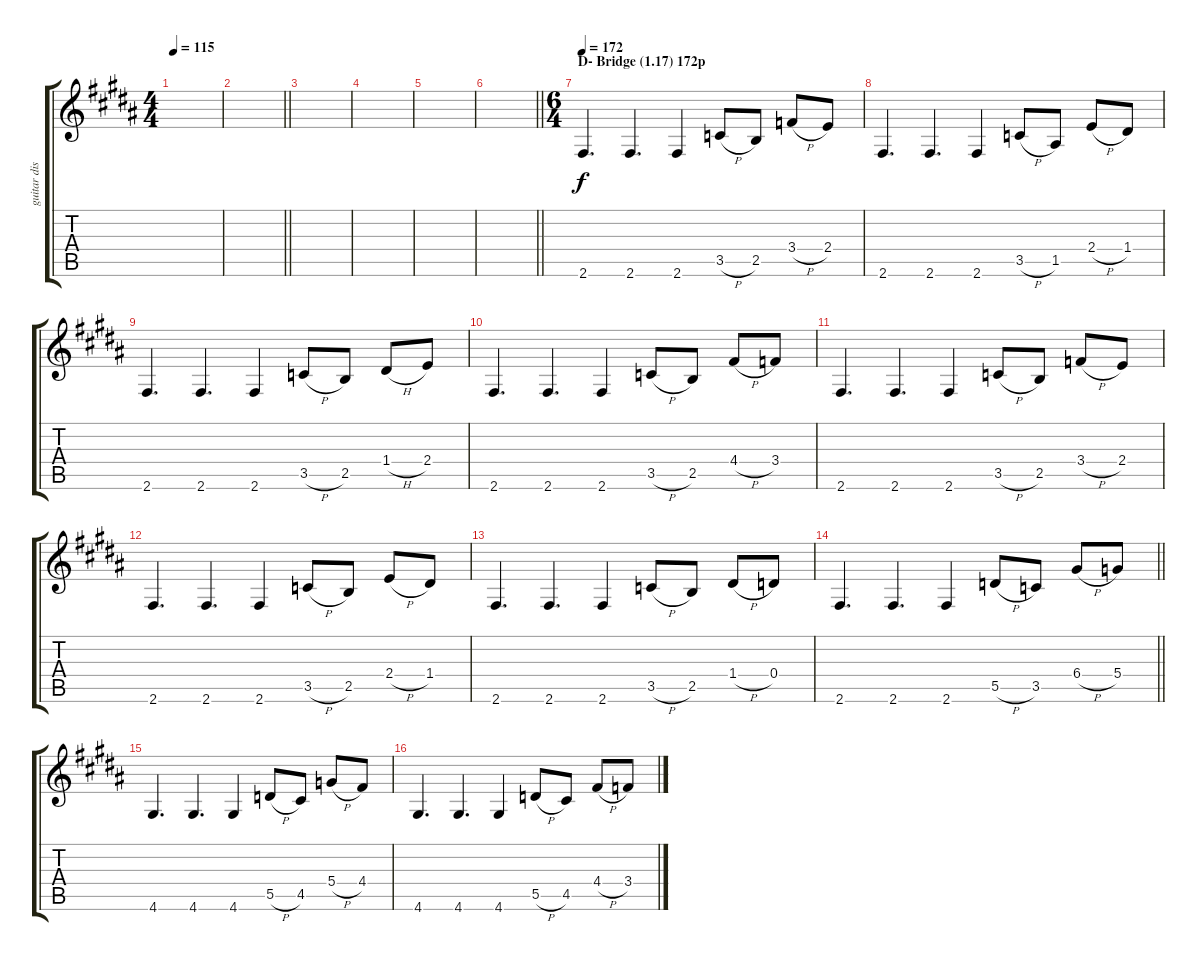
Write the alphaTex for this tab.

\track ("guitar dist" "guitar dis") {instrument distortionguitar}
\staff {score tabs}
\tuning (E4 B3 G3 D3 A2 E2) {hide}
\ts (4 4)
\tempo 115
\clef g2
\ks b
|
\barLineRight lightlight
\ks g#minor
|
\ks b
|
\ks g#minor
|
|
\barLineRight lightlight
|
\ts (6 4)
\section ("" "D- Bridge (1.17) 172p")
\tempo 172
2.6.4{d} 2.6.4{d} 2.6.4 3.5{h}.8 2.5.8 3.4{h}.8 2.4.8 |
2.6.4{d} 2.6.4{d} 2.6.4 3.5{h}.8 1.5.8 2.4{h}.8 1.4.8 |
\ks b
2.6.4{d} 2.6.4{d} 2.6.4 3.5{h}.8 2.5.8 1.4{h}.8 2.4.8 |
\ks g#minor
2.6.4{d} 2.6.4{d} 2.6.4 3.5{h}.8 2.5.8 4.4{h}.8 3.4.8 |
\ks b
2.6.4{d} 2.6.4{d} 2.6.4 3.5{h}.8 2.5.8 3.4{h}.8 2.4.8 |
\ks g#minor
2.6.4{d} 2.6.4{d} 2.6.4 3.5{h}.8 2.5.8 2.4{h}.8 1.4.8 |
\ks b
2.6.4{d} 2.6.4{d} 2.6.4 3.5{h}.8 2.5.8 1.4{h}.8 0.4.8 |
\barLineRight lightlight
\ks g#minor
2.6.4{d} 2.6.4{d} 2.6.4 5.5{h}.8 3.5.8 6.4{h}.8 5.4.8 |
4.6.4{d} 4.6.4{d} 4.6.4 5.5{h}.8 4.5.8 5.4{h}.8 4.4.8 |
4.6.4{d} 4.6.4{d} 4.6.4 5.5{h}.8 4.5.8 4.4{h}.8 3.4.8
